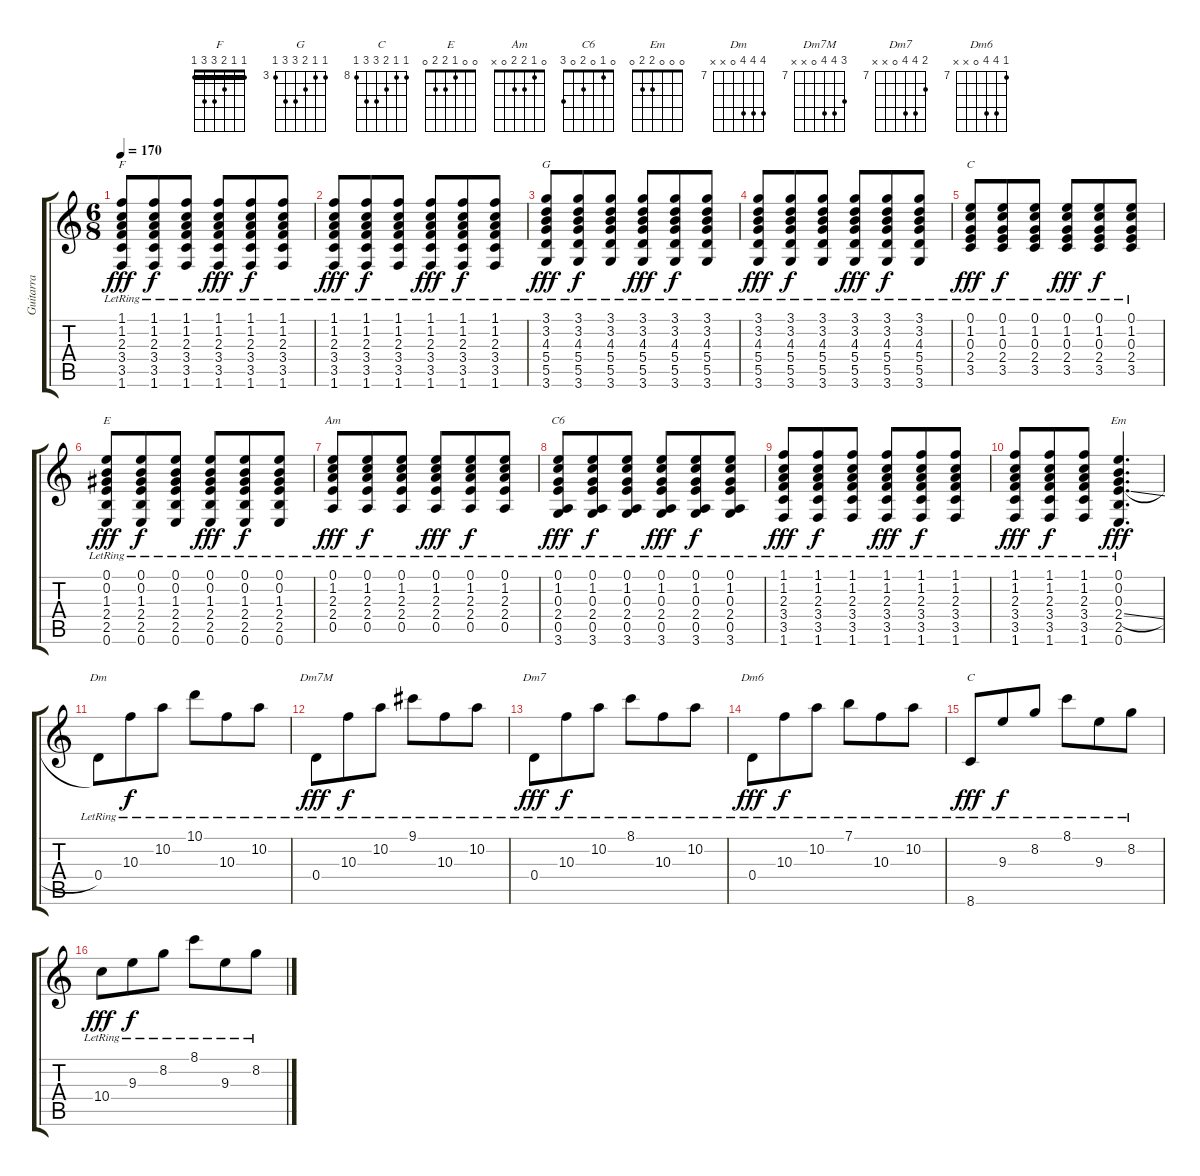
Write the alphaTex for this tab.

\track ("Guitarra" "Guitarra") {instrument acousticguitarsteel}
\staff {score tabs}
\tuning (E4 B3 G3 D3 A2 E2) {hide}
\chord ("F" 1 1 2 3 3 1) {barre 1}
\chord ("G" 3 3 4 5 5 3) {firstfret 3}
\chord ("C" 0 1 0 2 3 x)
\chord ("E" 0 0 1 2 2 0)
\chord ("Am" 0 1 2 2 0 x)
\chord ("C6" 0 1 0 2 0 3)
\chord ("Em" 0 0 0 2 2 0)
\chord ("Dm" 10 10 10 0 x x) {firstfret 7}
\chord ("Dm7M" 9 10 10 0 x x) {firstfret 7}
\chord ("Dm7" 8 10 10 0 x x) {firstfret 7}
\chord ("Dm6" 7 10 10 0 x x) {firstfret 7}
\chord ("C" 8 8 9 10 10 8) {firstfret 8}
\ts (6 8)
\tempo 170
\clef g2
\ks c
(1.1{lr} 1.2{lr} 2.3{lr} 3.4{lr} 3.5{lr} 1.6{lr}).8{ch "F" dy fff} (1.1{lr} 1.2{lr} 2.3{lr} 3.4{lr} 3.5{lr} 1.6{lr}).8{dy f} (1.1{lr} 1.2{lr} 2.3{lr} 3.4{lr} 3.5{lr} 1.6{lr}).8 (1.1{lr} 1.2{lr} 2.3{lr} 3.4{lr} 3.5{lr} 1.6{lr}).8{dy fff} (1.1{lr} 1.2{lr} 2.3{lr} 3.4{lr} 3.5{lr} 1.6{lr}).8{dy f} (1.1{lr} 1.2{lr} 2.3{lr} 3.4{lr} 3.5{lr} 1.6{lr}).8 |
(1.1{lr} 1.2{lr} 2.3{lr} 3.4{lr} 3.5{lr} 1.6{lr}).8{dy fff} (1.1{lr} 1.2{lr} 2.3{lr} 3.4{lr} 3.5{lr} 1.6{lr}).8{dy f} (1.1{lr} 1.2{lr} 2.3{lr} 3.4{lr} 3.5{lr} 1.6{lr}).8 (1.1{lr} 1.2{lr} 2.3{lr} 3.4{lr} 3.5{lr} 1.6{lr}).8{dy fff} (1.1{lr} 1.2{lr} 2.3{lr} 3.4{lr} 3.5{lr} 1.6{lr}).8{dy f} (1.1{lr} 1.2{lr} 2.3{lr} 3.4{lr} 3.5{lr} 1.6{lr}).8 |
(3.1{lr} 3.2{lr} 4.3{lr} 5.4{lr} 5.5{lr} 3.6{lr}).8{ch "G" dy fff} (3.1{lr} 3.2{lr} 4.3{lr} 5.4{lr} 5.5{lr} 3.6{lr}).8{dy f} (3.1{lr} 3.2{lr} 4.3{lr} 5.4{lr} 5.5{lr} 3.6{lr}).8 (3.1{lr} 3.2{lr} 4.3{lr} 5.4{lr} 5.5{lr} 3.6{lr}).8{dy fff} (3.1{lr} 3.2{lr} 4.3{lr} 5.4{lr} 5.5{lr} 3.6{lr}).8{dy f} (3.1{lr} 3.2{lr} 4.3{lr} 5.4{lr} 5.5{lr} 3.6{lr}).8 |
(3.1{lr} 3.2{lr} 4.3{lr} 5.4{lr} 5.5{lr} 3.6{lr}).8{dy fff} (3.1{lr} 3.2{lr} 4.3{lr} 5.4{lr} 5.5{lr} 3.6{lr}).8{dy f} (3.1{lr} 3.2{lr} 4.3{lr} 5.4{lr} 5.5{lr} 3.6{lr}).8 (3.1{lr} 3.2{lr} 4.3{lr} 5.4{lr} 5.5{lr} 3.6{lr}).8{dy fff} (3.1{lr} 3.2{lr} 4.3{lr} 5.4{lr} 5.5{lr} 3.6{lr}).8{dy f} (3.1{lr} 3.2{lr} 4.3{lr} 5.4{lr} 5.5{lr} 3.6{lr}).8 |
(0.1{lr} 1.2{lr} 0.3{lr} 2.4{lr} 3.5{lr}).8{ch "C" dy fff} (0.1{lr} 1.2{lr} 0.3{lr} 2.4{lr} 3.5{lr}).8{dy f} (0.1{lr} 1.2{lr} 0.3{lr} 2.4{lr} 3.5{lr}).8 (0.1{lr} 1.2{lr} 0.3{lr} 2.4{lr} 3.5{lr}).8{dy fff} (0.1{lr} 1.2{lr} 0.3{lr} 2.4{lr} 3.5{lr}).8{dy f} (0.1{lr} 1.2{lr} 0.3{lr} 2.4{lr} 3.5{lr}).8 |
(0.1{lr} 0.2{lr} 1.3{lr} 2.4{lr} 2.5{lr} 0.6{lr}).8{ch "E" dy fff} (0.1{lr} 0.2{lr} 1.3{lr} 2.4{lr} 2.5{lr} 0.6{lr}).8{dy f} (0.1{lr} 0.2{lr} 1.3{lr} 2.4{lr} 2.5{lr} 0.6{lr}).8 (0.1{lr} 0.2{lr} 1.3{lr} 2.4{lr} 2.5{lr} 0.6{lr}).8{dy fff} (0.1{lr} 0.2{lr} 1.3{lr} 2.4{lr} 2.5{lr} 0.6{lr}).8{dy f} (0.1{lr} 0.2{lr} 1.3{lr} 2.4{lr} 2.5{lr} 0.6{lr}).8 |
(0.1{lr} 1.2{lr} 2.3{lr} 2.4{lr} 0.5{lr}).8{ch "Am" dy fff} (0.1{lr} 1.2{lr} 2.3{lr} 2.4{lr} 0.5{lr}).8{dy f} (0.1{lr} 1.2{lr} 2.3{lr} 2.4{lr} 0.5{lr}).8 (0.1{lr} 1.2{lr} 2.3{lr} 2.4{lr} 0.5{lr}).8{dy fff} (0.1{lr} 1.2{lr} 2.3{lr} 2.4{lr} 0.5{lr}).8{dy f} (0.1{lr} 1.2{lr} 2.3{lr} 2.4{lr} 0.5{lr}).8 |
(0.1{lr} 1.2{lr} 0.3{lr} 2.4{lr} 0.5{lr} 3.6{lr}).8{ch "C6" dy fff} (0.1{lr} 1.2{lr} 0.3{lr} 2.4{lr} 0.5{lr} 3.6{lr}).8{dy f} (0.1{lr} 1.2{lr} 0.3{lr} 2.4{lr} 0.5{lr} 3.6{lr}).8 (0.1{lr} 1.2{lr} 0.3{lr} 2.4{lr} 0.5{lr} 3.6{lr}).8{dy fff} (0.1{lr} 1.2{lr} 0.3{lr} 2.4{lr} 0.5{lr} 3.6{lr}).8{dy f} (0.1{lr} 1.2{lr} 0.3{lr} 2.4{lr} 0.5{lr} 3.6{lr}).8 |
(1.1{lr} 1.2{lr} 2.3{lr} 3.4{lr} 3.5{lr} 1.6{lr}).8{dy fff} (1.1{lr} 1.2{lr} 2.3{lr} 3.4{lr} 3.5{lr} 1.6{lr}).8{dy f} (1.1{lr} 1.2{lr} 2.3{lr} 3.4{lr} 3.5{lr} 1.6{lr}).8 (1.1{lr} 1.2{lr} 2.3{lr} 3.4{lr} 3.5{lr} 1.6{lr}).8{dy fff} (1.1{lr} 1.2{lr} 2.3{lr} 3.4{lr} 3.5{lr} 1.6{lr}).8{dy f} (1.1{lr} 1.2{lr} 2.3{lr} 3.4{lr} 3.5{lr} 1.6{lr}).8 |
(1.1{lr} 1.2{lr} 2.3{lr} 3.4{lr} 3.5{lr} 1.6{lr}).8{dy fff} (1.1{lr} 1.2{lr} 2.3{lr} 3.4{lr} 3.5{lr} 1.6{lr}).8{dy f} (1.1{lr} 1.2{lr} 2.3{lr} 3.4{lr} 3.5{lr} 1.6{lr}).8 (0.1{lr} 0.2{lr} 0.3{lr} 2.4{sl lr} 2.5{lr} 0.6{lr}).4{d ch "Em" dy fff} |
0.4{lr}.8{ch "Dm"} 10.3{lr}.8{dy f} 10.2{lr}.8 10.1{lr}.8 10.3{lr}.8 10.2{lr}.8 |
0.4{lr}.8{ch "Dm7M" dy fff} 10.3{lr}.8{dy f} 10.2{lr}.8 9.1{lr}.8 10.3{lr}.8 10.2{lr}.8 |
0.4{lr}.8{ch "Dm7" dy fff} 10.3{lr}.8{dy f} 10.2{lr}.8 8.1{lr}.8 10.3{lr}.8 10.2{lr}.8 |
0.4{lr}.8{ch "Dm6" dy fff} 10.3{lr}.8{dy f} 10.2{lr}.8 7.1{lr}.8 10.3{lr}.8 10.2{lr}.8 |
8.6{lr}.8{ch "C" dy fff} 9.3{lr}.8{dy f} 8.2{lr}.8 8.1{lr}.8 9.3{lr}.8 8.2{lr}.8 |
10.4{lr}.8{dy fff} 9.3{lr}.8{dy f} 8.2{lr}.8 8.1{lr}.8 9.3{lr}.8 8.2{lr}.8
